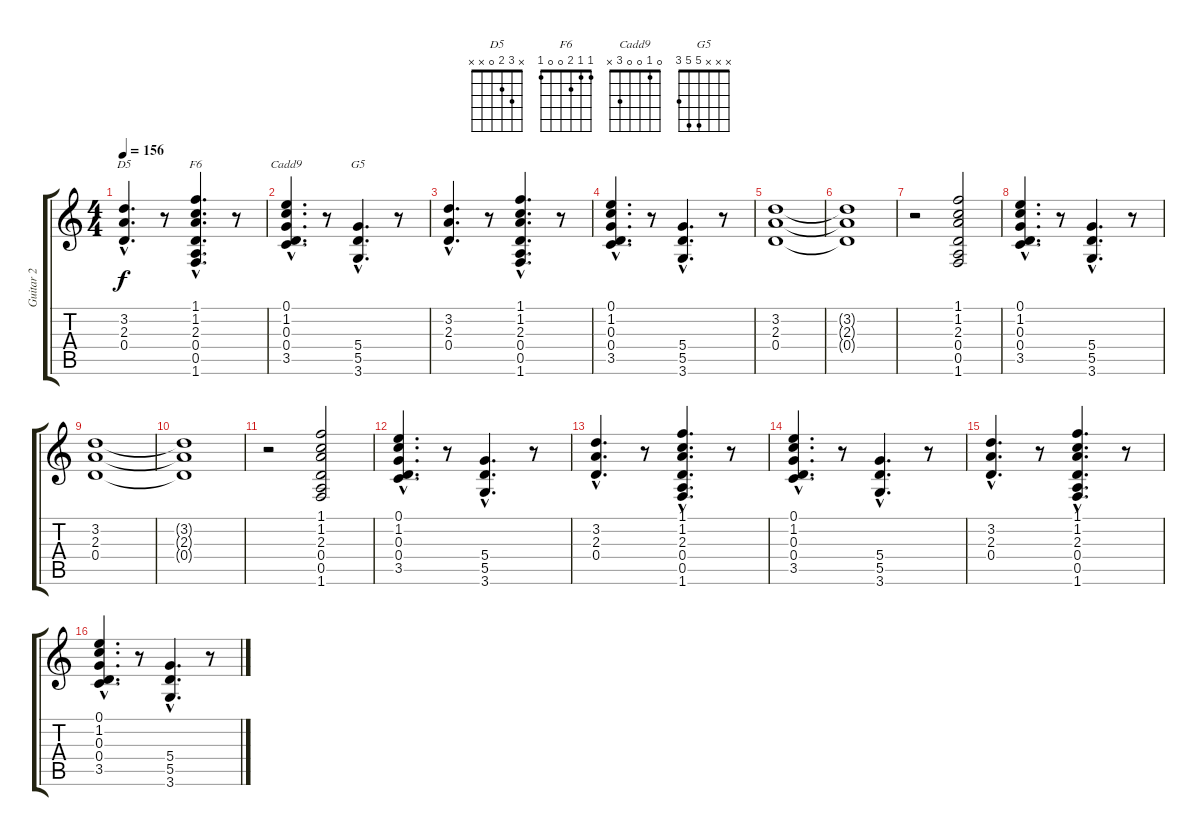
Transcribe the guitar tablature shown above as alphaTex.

\track ("Guitar 2" "Guitar 2") {instrument electricguitarclean}
\staff {score tabs}
\tuning (E4 B3 G3 D3 A2 E2) {hide}
\chord ("D5" x 3 2 0 x x)
\chord ("F6" 1 1 2 0 0 1)
\chord ("Cadd9" 0 1 0 0 3 x)
\chord ("G5" x x x 5 5 3)
\ts (4 4)
\tempo 156
\clef g2
\ks c
(3.2{hac} 2.3{hac} 0.4{hac}).4{d ch "D5" dy f} r.8 (1.1{hac} 1.2{hac} 2.3{hac} 0.4{hac} 0.5{hac} 1.6{hac}).4{d ch "F6"} r.8 |
(0.1{hac} 1.2{hac} 0.3{hac} 0.4{hac} 3.5{hac}).4{d ch "Cadd9"} r.8 (5.4{hac} 5.5{hac} 3.6{hac}).4{d ch "G5"} r.8 |
(3.2{hac} 2.3{hac} 0.4{hac}).4{d} r.8 (1.1{hac} 1.2{hac} 2.3{hac} 0.4{hac} 0.5{hac} 1.6{hac}).4{d} r.8 |
(0.1{hac} 1.2{hac} 0.3{hac} 0.4{hac} 3.5{hac}).4{d} r.8 (5.4{hac} 5.5{hac} 3.6{hac}).4{d} r.8 |
(3.2 2.3 0.4).1 |
(3.2{t} 2.3{t} 0.4{t}).1 |
r.2 (1.1 1.2 2.3 0.4 0.5 1.6).2 |
(0.1{hac} 1.2{hac} 0.3{hac} 0.4{hac} 3.5{hac}).4{d} r.8 (5.4{hac} 5.5{hac} 3.6{hac}).4{d} r.8 |
(3.2 2.3 0.4).1 |
(3.2{t} 2.3{t} 0.4{t}).1 |
r.2 (1.1 1.2 2.3 0.4 0.5 1.6).2 |
(0.1{hac} 1.2{hac} 0.3{hac} 0.4{hac} 3.5{hac}).4{d} r.8 (5.4{hac} 5.5{hac} 3.6{hac}).4{d} r.8 |
(3.2{hac} 2.3{hac} 0.4{hac}).4{d} r.8 (1.1{hac} 1.2{hac} 2.3{hac} 0.4{hac} 0.5{hac} 1.6{hac}).4{d} r.8 |
(0.1{hac} 1.2{hac} 0.3{hac} 0.4{hac} 3.5{hac}).4{d} r.8 (5.4{hac} 5.5{hac} 3.6{hac}).4{d} r.8 |
(3.2{hac} 2.3{hac} 0.4{hac}).4{d} r.8 (1.1{hac} 1.2{hac} 2.3{hac} 0.4{hac} 0.5{hac} 1.6{hac}).4{d} r.8 |
(0.1{hac} 1.2{hac} 0.3{hac} 0.4{hac} 3.5{hac}).4{d} r.8 (5.4{hac} 5.5{hac} 3.6{hac}).4{d} r.8
